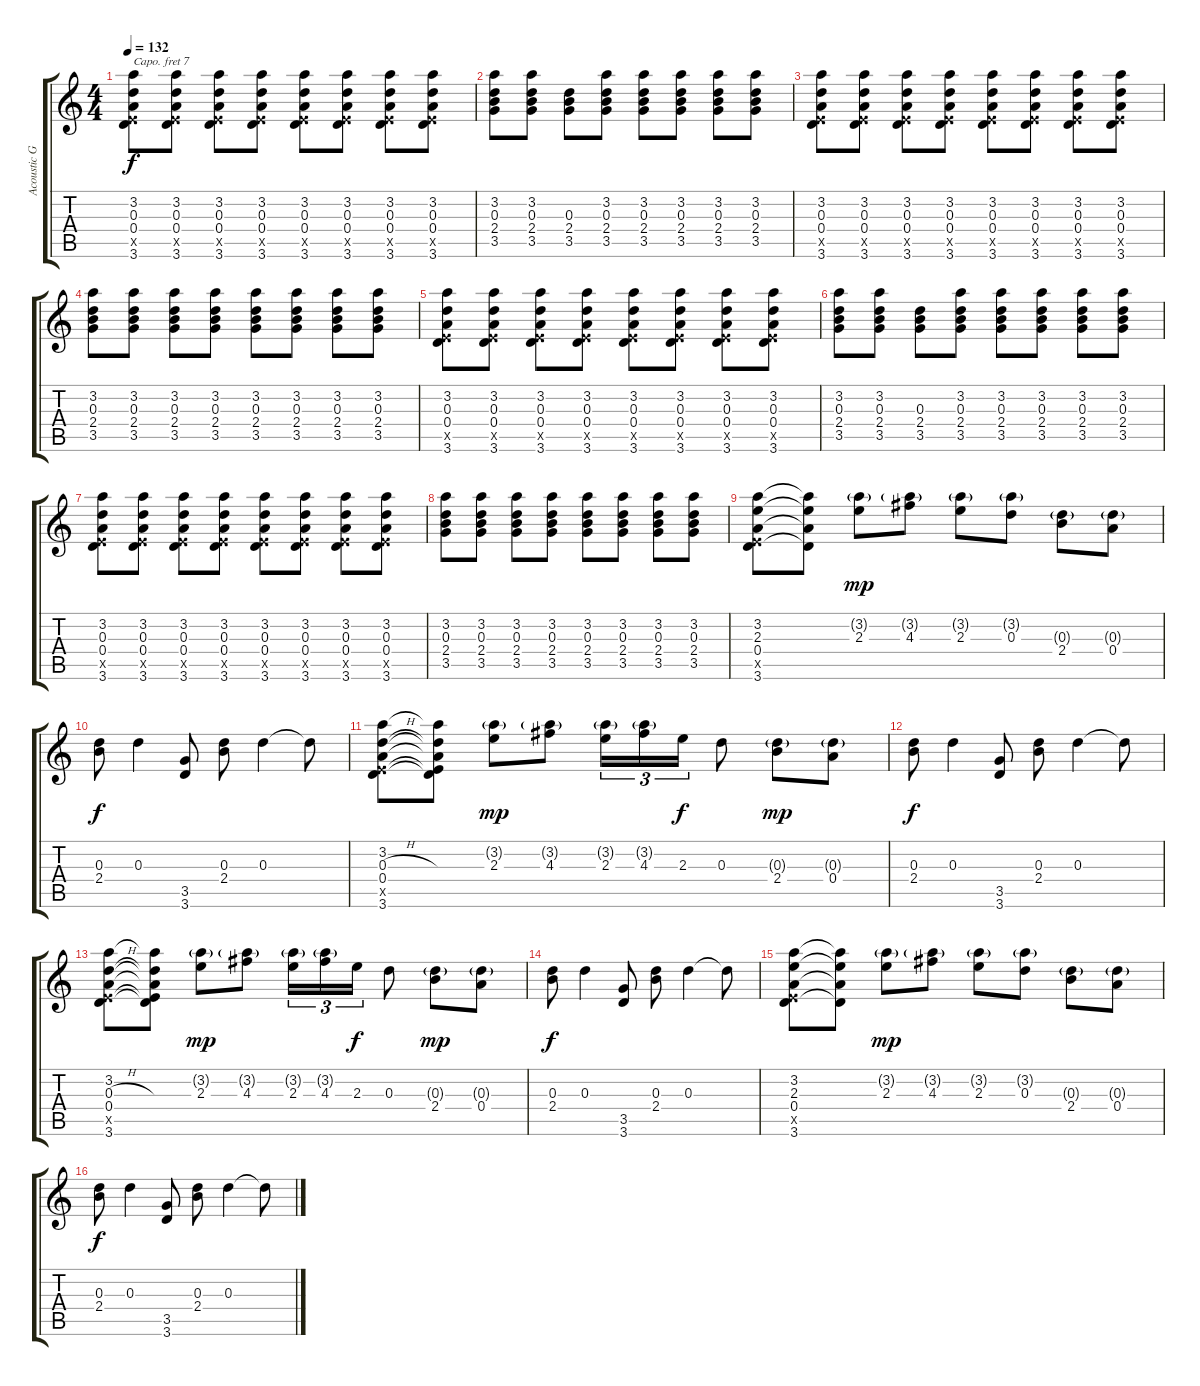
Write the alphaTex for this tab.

\track ("Acoustic Guitar capo 7th Fret" "Acoustic G") {instrument acousticguitarsteel}
\staff {score tabs}
\capo 7
\tuning (E4 B3 G3 D3 A2 E2) {hide}
\ts (4 4)
\tempo 132
\clef g2
\ks c
(3.2 0.3 0.4 0.5{x} 3.6).8{dy f} (3.2 0.3 0.4 0.5{x} 3.6).8 (3.2 0.3 0.4 0.5{x} 3.6).8 (3.2 0.3 0.4 0.5{x} 3.6).8 (3.2 0.3 0.4 0.5{x} 3.6).8 (3.2 0.3 0.4 0.5{x} 3.6).8 (3.2 0.3 0.4 0.5{x} 3.6).8 (3.2 0.3 0.4 0.5{x} 3.6).8 |
(3.2 0.3 2.4 3.5).8 (3.2 0.3 2.4 3.5).8 (0.3 2.4 3.5).8 (3.2 0.3 2.4 3.5).8 (3.2 0.3 2.4 3.5).8 (3.2 0.3 2.4 3.5).8 (3.2 0.3 2.4 3.5).8 (3.2 0.3 2.4 3.5).8 |
(3.2 0.3 0.4 0.5{x} 3.6).8 (3.2 0.3 0.4 0.5{x} 3.6).8 (3.2 0.3 0.4 0.5{x} 3.6).8 (3.2 0.3 0.4 0.5{x} 3.6).8 (3.2 0.3 0.4 0.5{x} 3.6).8 (3.2 0.3 0.4 0.5{x} 3.6).8 (3.2 0.3 0.4 0.5{x} 3.6).8 (3.2 0.3 0.4 0.5{x} 3.6).8 |
(3.2 0.3 2.4 3.5).8 (3.2 0.3 2.4 3.5).8 (3.2 0.3 2.4 3.5).8 (3.2 0.3 2.4 3.5).8 (3.2 0.3 2.4 3.5).8 (3.2 0.3 2.4 3.5).8 (3.2 0.3 2.4 3.5).8 (3.2 0.3 2.4 3.5).8 |
(3.2 0.3 0.4 0.5{x} 3.6).8 (3.2 0.3 0.4 0.5{x} 3.6).8 (3.2 0.3 0.4 0.5{x} 3.6).8 (3.2 0.3 0.4 0.5{x} 3.6).8 (3.2 0.3 0.4 0.5{x} 3.6).8 (3.2 0.3 0.4 0.5{x} 3.6).8 (3.2 0.3 0.4 0.5{x} 3.6).8 (3.2 0.3 0.4 0.5{x} 3.6).8 |
(3.2 0.3 2.4 3.5).8 (3.2 0.3 2.4 3.5).8 (0.3 2.4 3.5).8 (3.2 0.3 2.4 3.5).8 (3.2 0.3 2.4 3.5).8 (3.2 0.3 2.4 3.5).8 (3.2 0.3 2.4 3.5).8 (3.2 0.3 2.4 3.5).8 |
(3.2 0.3 0.4 0.5{x} 3.6).8 (3.2 0.3 0.4 0.5{x} 3.6).8 (3.2 0.3 0.4 0.5{x} 3.6).8 (3.2 0.3 0.4 0.5{x} 3.6).8 (3.2 0.3 0.4 0.5{x} 3.6).8 (3.2 0.3 0.4 0.5{x} 3.6).8 (3.2 0.3 0.4 0.5{x} 3.6).8 (3.2 0.3 0.4 0.5{x} 3.6).8 |
(3.2 0.3 2.4 3.5).8 (3.2 0.3 2.4 3.5).8 (3.2 0.3 2.4 3.5).8 (3.2 0.3 2.4 3.5).8 (3.2 0.3 2.4 3.5).8 (3.2 0.3 2.4 3.5).8 (3.2 0.3 2.4 3.5).8 (3.2 0.3 2.4 3.5).8 |
(3.2 2.3 0.4 0.5{x} 3.6).8 (3.2{t} 2.3{t} 0.4{t} 3.6{t}).8 (3.2{g} 2.3).8{dy mp} (3.2{g} 4.3).8 (3.2{g} 2.3).8 (3.2{g} 0.3).8 (0.3{g} 2.4).8 (0.3{g} 0.4).8 |
(0.3 2.4).8{dy f} 0.3.4 (3.5 3.6).8 (0.3 2.4).8 0.3.4 0.3{t}.8 |
(3.2 0.3{h} 0.4 0.5{x} 3.6).8 (3.2{t} 0.3{t} 0.4{t} 0.5{t} 3.6{t}).8 (3.2{g} 2.3).8{dy mp} (3.2{g} 4.3).8 (3.2{g} 2.3).16{tu (3 2)} (3.2{g} 4.3).16{tu (3 2)} 2.3.16{tu (3 2) dy f} 0.3.8 (0.3{g} 2.4).8{dy mp} (0.3{g} 0.4).8 |
(0.3 2.4).8{dy f} 0.3.4 (3.5 3.6).8 (0.3 2.4).8 0.3.4 0.3{t}.8 |
(3.2 0.3{h} 0.4 0.5{x} 3.6).8 (3.2{t} 0.3{t} 0.4{t} 0.5{t} 3.6{t}).8 (3.2{g} 2.3).8{dy mp} (3.2{g} 4.3).8 (3.2{g} 2.3).16{tu (3 2)} (3.2{g} 4.3).16{tu (3 2)} 2.3.16{tu (3 2) dy f} 0.3.8 (0.3{g} 2.4).8{dy mp} (0.3{g} 0.4).8 |
(0.3 2.4).8{dy f} 0.3.4 (3.5 3.6).8 (0.3 2.4).8 0.3.4 0.3{t}.8 |
(3.2 2.3 0.4 0.5{x} 3.6).8 (3.2{t} 2.3{t} 0.4{t} 3.6{t}).8 (3.2{g} 2.3).8{dy mp} (3.2{g} 4.3).8 (3.2{g} 2.3).8 (3.2{g} 0.3).8 (0.3{g} 2.4).8 (0.3{g} 0.4).8 |
(0.3 2.4).8{dy f} 0.3.4 (3.5 3.6).8 (0.3 2.4).8 0.3.4 0.3{t}.8
